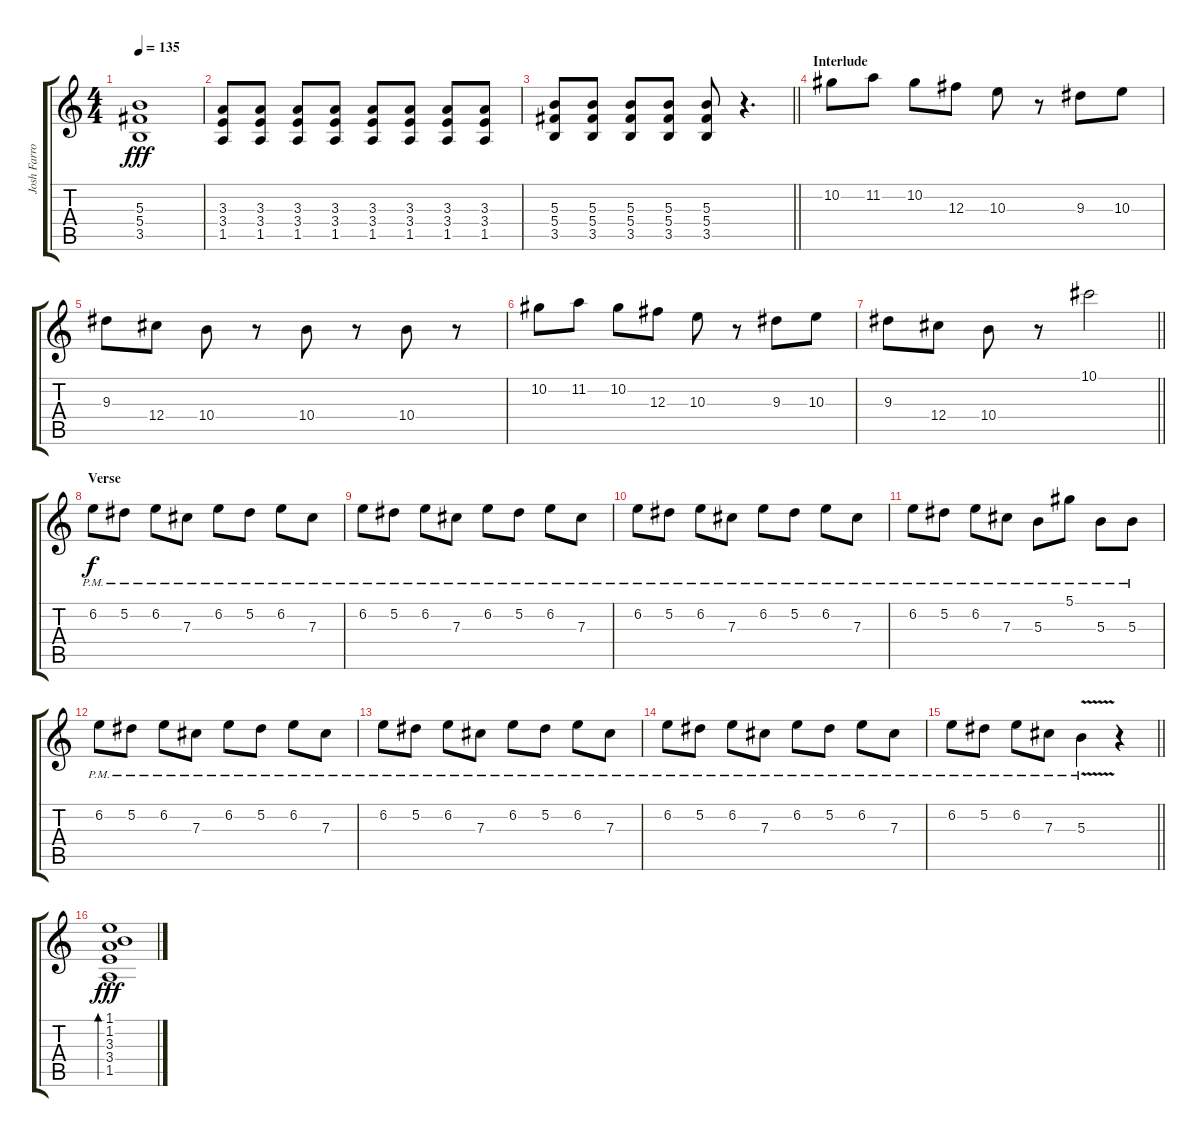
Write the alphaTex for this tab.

\track ("Josh Farro" "Josh Farro") {instrument distortionguitar}
\staff {score tabs}
\tuning (Eb4 Bb3 Gb3 Db3 Ab2 Db2) {hide}
\ts (4 4)
\tempo 135
\clef g2
\ks c
(5.3{t} 5.4{t} 3.5{t}).1{dy fff} |
(3.3 3.4 1.5).8 (3.3 3.4 1.5).8 (3.3 3.4 1.5).8 (3.3 3.4 1.5).8 (3.3 3.4 1.5).8 (3.3 3.4 1.5).8 (3.3 3.4 1.5).8 (3.3 3.4 1.5).8 |
\barLineRight lightlight
(5.3 5.4 3.5).8 (5.3 5.4 3.5).8 (5.3 5.4 3.5).8 (5.3 5.4 3.5).8 (5.3 5.4 3.5).8 r.4{d} |
\section ("" "Interlude")
10.2.8 11.2.8 10.2.8 12.3.8 10.3.8 r.8 9.3.8 10.3.8 |
9.3.8 12.4.8 10.4.8 r.8 10.4.8 r.8 10.4.8 r.8 |
10.2.8 11.2.8 10.2.8 12.3.8 10.3.8 r.8 9.3.8 10.3.8 |
\barLineRight lightlight
9.3.8 12.4.8 10.4.8 r.8 10.1.2 |
\section ("" "Verse")
6.2{pm}.8{dy f} 5.2{pm}.8 6.2{pm}.8 7.3{pm}.8 6.2{pm}.8 5.2{pm}.8 6.2{pm}.8 7.3{pm}.8 |
6.2{pm}.8 5.2{pm}.8 6.2{pm}.8 7.3{pm}.8 6.2{pm}.8 5.2{pm}.8 6.2{pm}.8 7.3{pm}.8 |
6.2{pm}.8 5.2{pm}.8 6.2{pm}.8 7.3{pm}.8 6.2{pm}.8 5.2{pm}.8 6.2{pm}.8 7.3{pm}.8 |
6.2{pm}.8 5.2{pm}.8 6.2{pm}.8 7.3{pm}.8 5.3{pm}.8 5.1{pm}.8 5.3{pm}.8 5.3{pm}.8 |
6.2{pm}.8 5.2{pm}.8 6.2{pm}.8 7.3{pm}.8 6.2{pm}.8 5.2{pm}.8 6.2{pm}.8 7.3{pm}.8 |
6.2{pm}.8 5.2{pm}.8 6.2{pm}.8 7.3{pm}.8 6.2{pm}.8 5.2{pm}.8 6.2{pm}.8 7.3{pm}.8 |
6.2{pm}.8 5.2{pm}.8 6.2{pm}.8 7.3{pm}.8 6.2{pm}.8 5.2{pm}.8 6.2{pm}.8 7.3{pm}.8 |
\barLineRight lightlight
6.2{pm}.8 5.2{pm}.8 6.2{pm}.8 7.3{pm}.8 5.3{v pm}.4 r.4 |
(1.1 1.2 3.3 3.4 1.5).1{bd 30 dy fff instrument electricguitarjazz}
